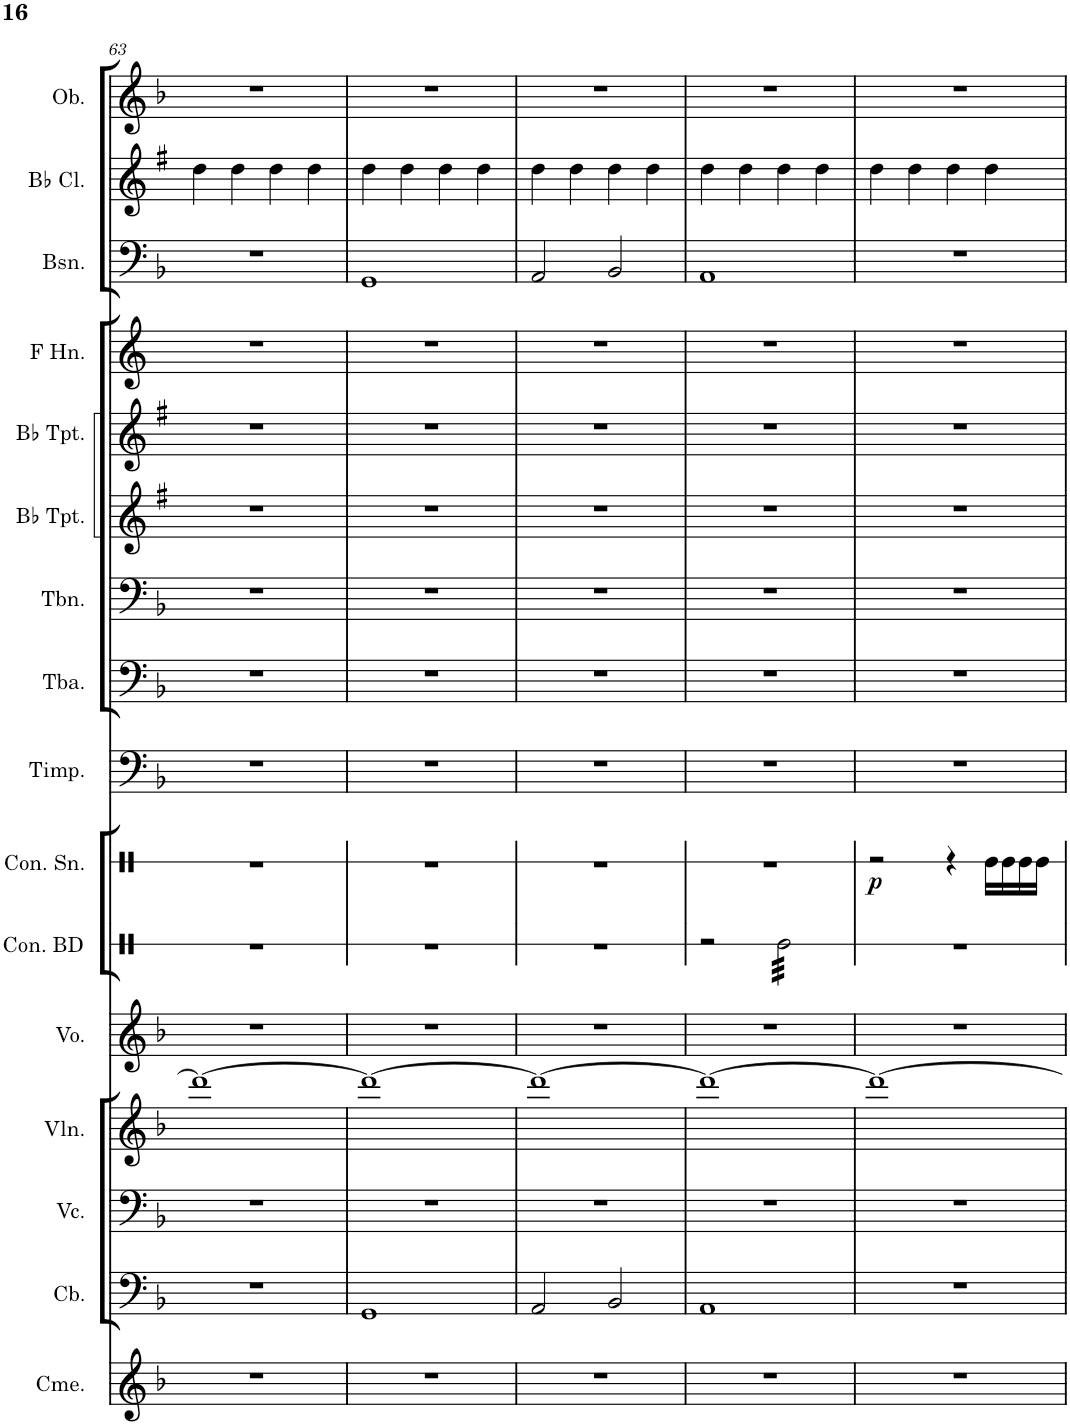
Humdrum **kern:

**kern	**kern	**kern	**kern	**kern	**kern	**kern	**dynam	**kern	**kern	**kern	**kern	**kern	**kern	**kern	**kern	**kern
*part16	*part15	*part14	*part13	*part12	*part11	*part10	*part10	*part9	*part8	*part7	*part6	*part5	*part4	*part3	*part2	*part1
*staff16	*staff15	*staff14	*staff13	*staff12	*staff11	*staff10	*staff10	*staff9	*staff8	*staff7	*staff6	*staff5	*staff4	*staff3	*staff2	*staff1
*I"Chimes	*I"Contrabass	*I"Violoncello	*I"Violin	*I"Voice	*I"Concert Bass Drum	*I"Concert Snare Drum	*	*I"Timpani	*I"Tuba	*I"Trombone	*I"Bb Trumpet	*I"Bb Trumpet	*I"Horn in F	*I"Bassoon	*I"Bb Clarinet	*I"Oboe
*I'Cme.	*I'Cb.	*I'Vc.	*I'Vln.	*I'Vo.	*I'Con. BD	*I'Con. Sn.	*	*I'Timp.	*I'Tba.	*I'Tbn.	*I'Bb Tpt.	*I'Bb Tpt.	*	*I'Bsn.	*I'Bb Cl.	*I'Ob.
!!LO:PB:g=z
*clefG2	*clefF4	*clefF4	*clefG2	*clefG2	*clefX	*clefX	*	*clefF4	*clefF4	*clefF4	*clefG2	*clefG2	*clefG2	*clefF4	*clefG2	*clefG2
*	*Trd7c12	*	*	*	*	*	*	*	*	*	*Trd1c2	*Trd1c2	*Trd4c7	*	*Trd1c2	*
*k[b-]	*k[b-]	*k[b-]	*k[b-]	*k[b-]	*k[]	*k[]	*	*k[b-]	*k[b-]	*k[b-]	*k[f#]	*k[f#]	*k[]	*k[b-]	*k[f#]	*k[b-]
*M4/4	*M4/4	*M4/4	*M4/4	*M4/4	*M4/4	*M4/4	*	*M4/4	*M4/4	*M4/4	*M4/4	*M4/4	*M4/4	*M4/4	*M4/4	*M4/4
=63	=63	=63	=63	=63	=63	=63	=63	=63	=63	=63	=63	=63	=63	=63	=63	=63
1r	1r	1r	1ddd_	1r	1r	1r	.	1r	1r	1r	1r	1r	1r	1r	4dd\	1r
.	.	.	.	.	.	.	.	.	.	.	.	.	.	.	4dd\	.
.	.	.	.	.	.	.	.	.	.	.	.	.	.	.	4dd\	.
.	.	.	.	.	.	.	.	.	.	.	.	.	.	.	4dd\	.
=64	=64	=64	=64	=64	=64	=64	=64	=64	=64	=64	=64	=64	=64	=64	=64	=64
1r	1GG	1r	1ddd_	1r	1r	1r	.	1r	1r	1r	1r	1r	1r	1GG	4dd\	1r
.	.	.	.	.	.	.	.	.	.	.	.	.	.	.	4dd\	.
.	.	.	.	.	.	.	.	.	.	.	.	.	.	.	4dd\	.
.	.	.	.	.	.	.	.	.	.	.	.	.	.	.	4dd\	.
=65	=65	=65	=65	=65	=65	=65	=65	=65	=65	=65	=65	=65	=65	=65	=65	=65
1r	2AA/	1r	1ddd_	1r	1r	1r	.	1r	1r	1r	1r	1r	1r	2AA/	4dd\	1r
.	.	.	.	.	.	.	.	.	.	.	.	.	.	.	4dd\	.
.	2BB-/	.	.	.	.	.	.	.	.	.	.	.	.	2BB-/	4dd\	.
.	.	.	.	.	.	.	.	.	.	.	.	.	.	.	4dd\	.
=66	=66	=66	=66	=66	=66	=66	=66	=66	=66	=66	=66	=66	=66	=66	=66	=66
1r	1AA	1r	1ddd_	1r	2r	1r	.	1r	1r	1r	1r	1r	1r	1AA	4dd\	1r
.	.	.	.	.	.	.	.	.	.	.	.	.	.	.	4dd\	.
*	*	*	*	*	*tremolo	*	*	*	*	*	*	*	*	*	*	*
.	.	.	.	.	32Re\LLL	.	.	.	.	.	.	.	.	.	4dd\	.
.	.	.	.	.	32Re\	.	.	.	.	.	.	.	.	.	.	.
.	.	.	.	.	32Re\	.	.	.	.	.	.	.	.	.	.	.
.	.	.	.	.	32Re\	.	.	.	.	.	.	.	.	.	.	.
.	.	.	.	.	32Re\	.	.	.	.	.	.	.	.	.	.	.
.	.	.	.	.	32Re\	.	.	.	.	.	.	.	.	.	.	.
.	.	.	.	.	32Re\	.	.	.	.	.	.	.	.	.	.	.
.	.	.	.	.	32Re\	.	.	.	.	.	.	.	.	.	.	.
.	.	.	.	.	32Re\	.	.	.	.	.	.	.	.	.	4dd\	.
.	.	.	.	.	32Re\	.	.	.	.	.	.	.	.	.	.	.
.	.	.	.	.	32Re\	.	.	.	.	.	.	.	.	.	.	.
.	.	.	.	.	32Re\	.	.	.	.	.	.	.	.	.	.	.
.	.	.	.	.	32Re\	.	.	.	.	.	.	.	.	.	.	.
.	.	.	.	.	32Re\	.	.	.	.	.	.	.	.	.	.	.
.	.	.	.	.	32Re\	.	.	.	.	.	.	.	.	.	.	.
.	.	.	.	.	32Re\JJJ	.	.	.	.	.	.	.	.	.	.	.
*	*	*	*	*	*Xtremolo	*	*	*	*	*	*	*	*	*	*	*
=67	=67	=67	=67	=67	=67	=67	=67	=67	=67	=67	=67	=67	=67	=67	=67	=67
!	!	!	!	!	!	!	!LO:DY:b	!	!	!	!	!	!	!	!	!
1r	1r	1r	1ddd_	1r	1r	2r	p	1r	1r	1r	1r	1r	1r	1r	4dd\	1r
.	.	.	.	.	.	.	.	.	.	.	.	.	.	.	4dd\	.
.	.	.	.	.	.	4r	.	.	.	.	.	.	.	.	4dd\	.
.	.	.	.	.	.	16Re\LL	.	.	.	.	.	.	.	.	4dd\	.
.	.	.	.	.	.	16Re\	.	.	.	.	.	.	.	.	.	.
.	.	.	.	.	.	16Re\	.	.	.	.	.	.	.	.	.	.
.	.	.	.	.	.	16Re\JJ	.	.	.	.	.	.	.	.	.	.
=	=	=	=	=	=	=	=	=	=	=	=	=	=	=	=	=
*-	*-	*-	*-	*-	*-	*-	*-	*-	*-	*-	*-	*-	*-	*-	*-	*-
